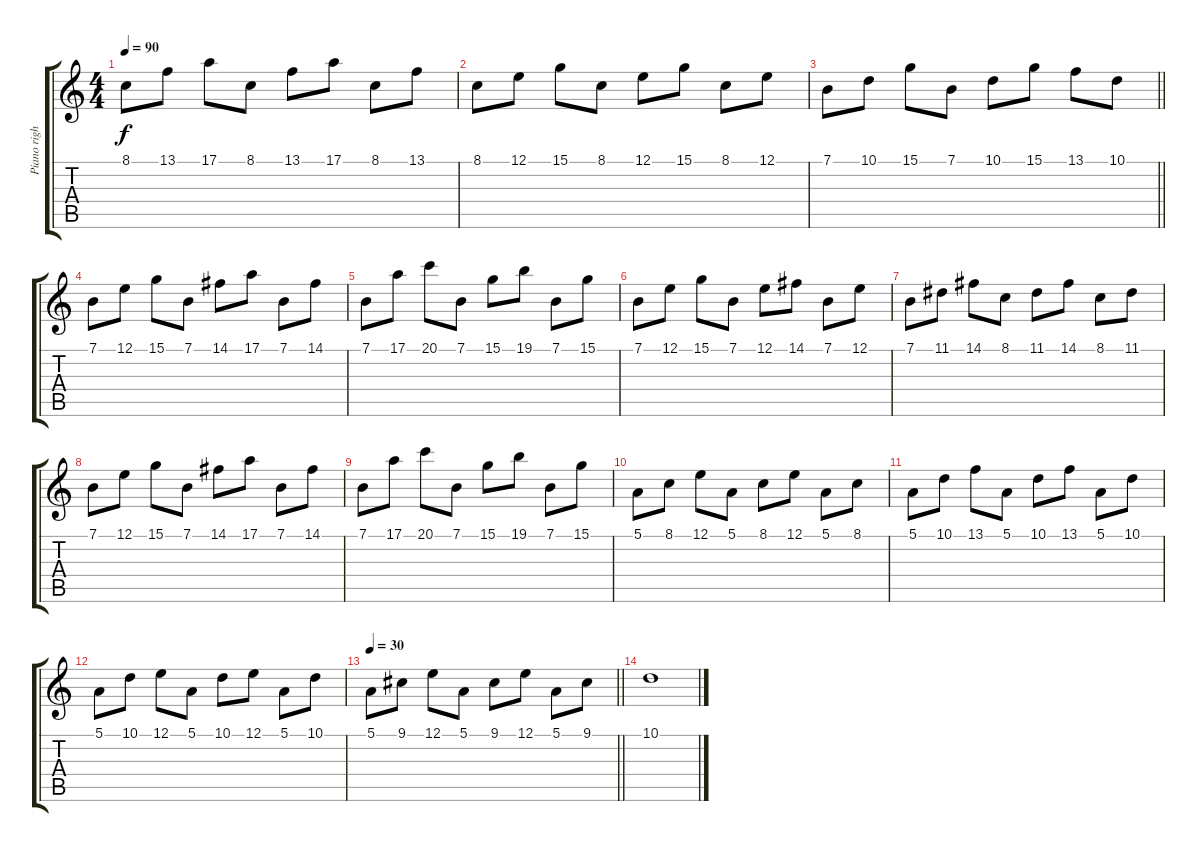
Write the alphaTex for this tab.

\track ("Piano right" "Piano righ") {instrument acousticgrandpiano}
\staff {score tabs}
\tuning (E4 B3 G3 D3 A2 E2) {hide}
\ts (4 4)
\tempo 90
\clef g2
\ks c
8.1.8{dy f} 13.1.8 17.1.8 8.1.8 13.1.8 17.1.8 8.1.8 13.1.8 |
8.1.8 12.1.8 15.1.8 8.1.8 12.1.8 15.1.8 8.1.8 12.1.8 |
\barLineRight lightlight
7.1.8 10.1.8 15.1.8 7.1.8 10.1.8 15.1.8 13.1.8 10.1.8 |
\section ("" "")
7.1.8 12.1.8 15.1.8 7.1.8 14.1.8 17.1.8 7.1.8 14.1.8 |
7.1.8 17.1.8 20.1.8 7.1.8 15.1.8 19.1.8 7.1.8 15.1.8 |
7.1.8 12.1.8 15.1.8 7.1.8 12.1.8 14.1.8 7.1.8 12.1.8 |
7.1.8 11.1.8 14.1.8 8.1.8 11.1.8 14.1.8 8.1.8 11.1.8 |
7.1.8 12.1.8 15.1.8 7.1.8 14.1.8 17.1.8 7.1.8 14.1.8 |
7.1.8 17.1.8 20.1.8 7.1.8 15.1.8 19.1.8 7.1.8 15.1.8 |
5.1.8 8.1.8 12.1.8 5.1.8 8.1.8 12.1.8 5.1.8 8.1.8 |
5.1.8 10.1.8 13.1.8 5.1.8 10.1.8 13.1.8 5.1.8 10.1.8 |
5.1.8 10.1.8 12.1.8 5.1.8 10.1.8 12.1.8 5.1.8 10.1.8 |
\tempo 30
\barLineRight lightlight
5.1.8 9.1.8 12.1.8 5.1.8 9.1.8 12.1.8 5.1.8 9.1.8 |
10.1.1
